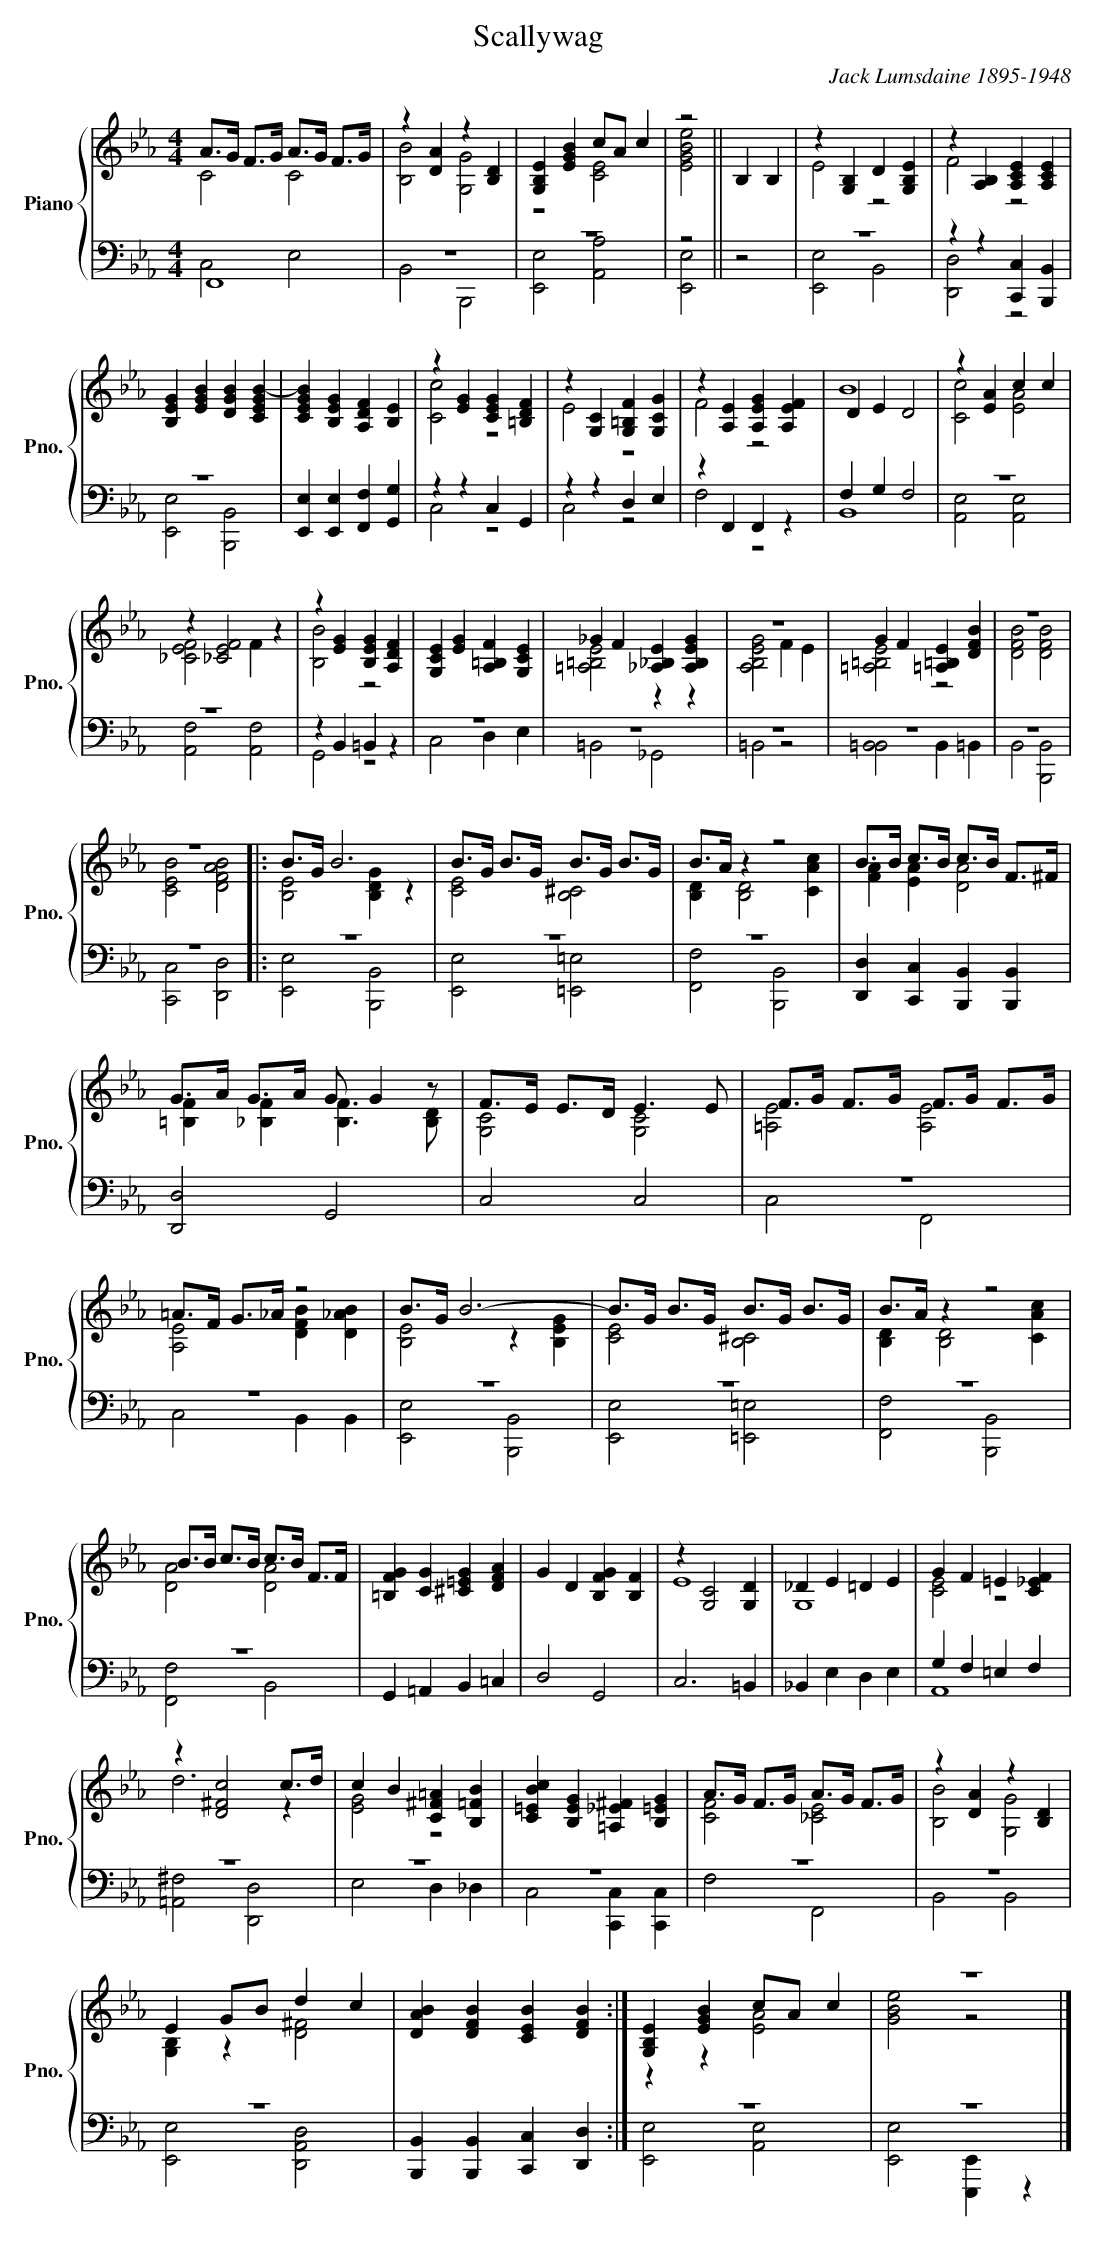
X:1
T:Scallywag
C:Jack Lumsdaine 1895-1948
%%score { ( 1 2 ) | ( 3 4 ) }
L:1/4
M:4/4
K:Eb
V:1 treble nm="Piano" snm="Pno."
V:2 treble
V:3 bass
V:4 bass
V:1
A/>G/ F/>G/ A/>G/ F/>G/ | z [DA] z [B,D] | [G,B,E] [EGB] c/A/ c | z2 || B, B, |
z [G,B,] D [G,B,E] | z [A,B,] [A,CE] [A,CE] |$ [B,EG] [EGB] [DGB] [CEGB-] |
[CEGB] [B,EG] [A,DF] [B,E] | z [EG] [CEG] [=B,DF] | z [G,C] [G,=B,F] [G,CG] |
z [A,E] [A,EG] [A,EF] | D E D2 | z [EA] c c |$ z [_CEF]2 z | z [EG] [B,EG] [A,DF] |
[G,CE] [EG] [A,=B,F] [G,CE] | _G F [_A,_B,E] [A,B,EG] | z4 | G F [=A,=B,E] [DFB] | z4 |$ z4 |:
B/>G/ B3 | B/>G/ B/>G/ B/>G/ B/>G/ | B/>A/ z z2 | B/>B/ c/>B/ c/>B/ F/>^F/ |$
G/>A/ G/>A/ G/ G z/ | F/>E/ E/>D/ E3/2 E/ | F/>G/ F/>G/ F/>G/ F/>G/ |$ =A/>F/ G/>_A/ z2 |
B/>G/ B3- | B/>G/ B/>G/ B/>G/ B/>G/ | B/>A/ z z2 |$ B/>B/ c/>B/ c/>B/ F/>F/ |
[=B,FG] [CG] [^C=EG] [DFA] | G D [B,FG] [B,F] | z [G,C]2 [G,D] | _D E =D E | G F =E [C_EF] |$
z [D^Fc]2 c/>d/ | c B [C^F=A] [B,=FB] | [C=EBc] [B,EG] [=A,_E^F] [B,=EG] |
A/>G/ F/>G/ A/>G/ F/>G/ | z [DA] z [B,D] |$ E G/B/ d c | [DAB] [DFB] [CEB] [DFB] :|
[G,B,E] [EGB] c/A/ c | z4 |]
V:2
C2 C2 | [B,B]2 [G,G]2 | z2 [CE]2 | [EGBe]2 || x2 | E2 z2 | F2 z2 |$ x4 | x4 | [Cc]2 z2 | E2 z2 |
F2 z2 | B4 | [Cc]2 [EA]2 |$ [_CEF]2 F z | [B,B]2 z2 | x4 | [=A,=B,E]2 z z | [A,B,EG]2 F E |
[=A,=B,E]2 z2 | [DFB]2 [DFB]2 |$ [CEB]2 [DFAB]2 |: [B,E]2 [B,DG] z | [CE]2 [B,^C]2 |
[B,D] [B,D]2 [CAc] | [FA] [EA] [DA]2 |$ [=B,F] [_B,F] [B,F]3/2 [B,D]/ | [G,C]2 [G,C]2 |
[=A,E]2 [A,E]2 |$ [A,E]2 [DFB] [D_AB] | [B,E]2 z [B,EG] | [CE]2 [B,^C]2 | [B,D] [B,D]2 [CAc] |$
[DA]2 [DA]2 | x4 | x4 | E4 | G,4 | [CE]2 z2 |$ d3 z | [EG]2 z2 | x4 | [CF]2 [_CE]2 |
[B,B]2 [G,G]2 |$ [G,B,] z [D^F]2 | x4 :| z z [EA]2 | [GBe]2 z2 |]
V:3
F,,4 | z4 | z4 | z2 || z2 | z4 | z z [C,,C,] [B,,,B,,] |$ z4 | [E,,E,] [E,,E,] [F,,F,] [G,,G,] |
z z C, G,, | z z D, E, | z F,, F,, z | F, G, F,2 | z4 |$ z4 | z B,, =B,, z | z4 | z4 | z4 | z4 |
z4 |$ z4 |: z4 | z4 | z4 | [D,,D,] [C,,C,] [B,,,B,,] [B,,,B,,] |$ [D,,D,]2 G,,2 | C,2 C,2 | z4 |$
z4 | z4 | z4 | z4 |$ z4 | G,, =A,, B,, =C, | D,2 G,,2 | C,3 =B,, | _B,, E, D, E, | G, F, =E, F, |$
z4 | z4 | z4 | z4 | z4 |$ z4 | [B,,,B,,] [B,,,B,,] [C,,C,] [D,,D,] :| z4 | z4 |]
V:4
C,2 E,2 | B,,2 B,,,2 | [E,,E,]2 [A,,A,]2 | [E,,E,]2 || x2 | [E,,E,]2 B,,2 | [D,,D,]2 z2 |$
[E,,E,]2 [B,,,B,,]2 | x4 | C,2 z2 | C,2 z2 | F,2 z2 | B,,4 | [A,,E,]2 [A,,E,]2 |$
[A,,F,]2 [A,,F,]2 | G,,2 z2 | C,2 D, E, | =B,,2 _G,,2 | =B,,2 z2 | [B,,=B,,]2 B,, =B,, |
B,,2 [B,,,B,,]2 |$ [C,,C,]2 [D,,D,]2 |: [E,,E,]2 [B,,,B,,]2 | [E,,E,]2 [=E,,=E,]2 |
[F,,F,]2 [B,,,B,,]2 | x4 |$ x4 | x4 | C,2 F,,2 |$ C,2 B,, B,, | [E,,E,]2 [B,,,B,,]2 |
[E,,E,]2 [=E,,=E,]2 | [F,,F,]2 [B,,,B,,]2 |$ [F,,F,]2 B,,2 | x4 | x4 | x4 | x4 | A,,4 |$
[=A,,^F,]2 [D,,D,]2 | E,2 D, _D, | C,2 [C,,C,] [C,,C,] | F,2 F,,2 | B,,2 B,,2 |$
[E,,E,]2 [D,,A,,D,]2 | x4 :| [E,,E,]2 [A,,E,]2 | [E,,E,]2 [E,,,E,,] z |]
